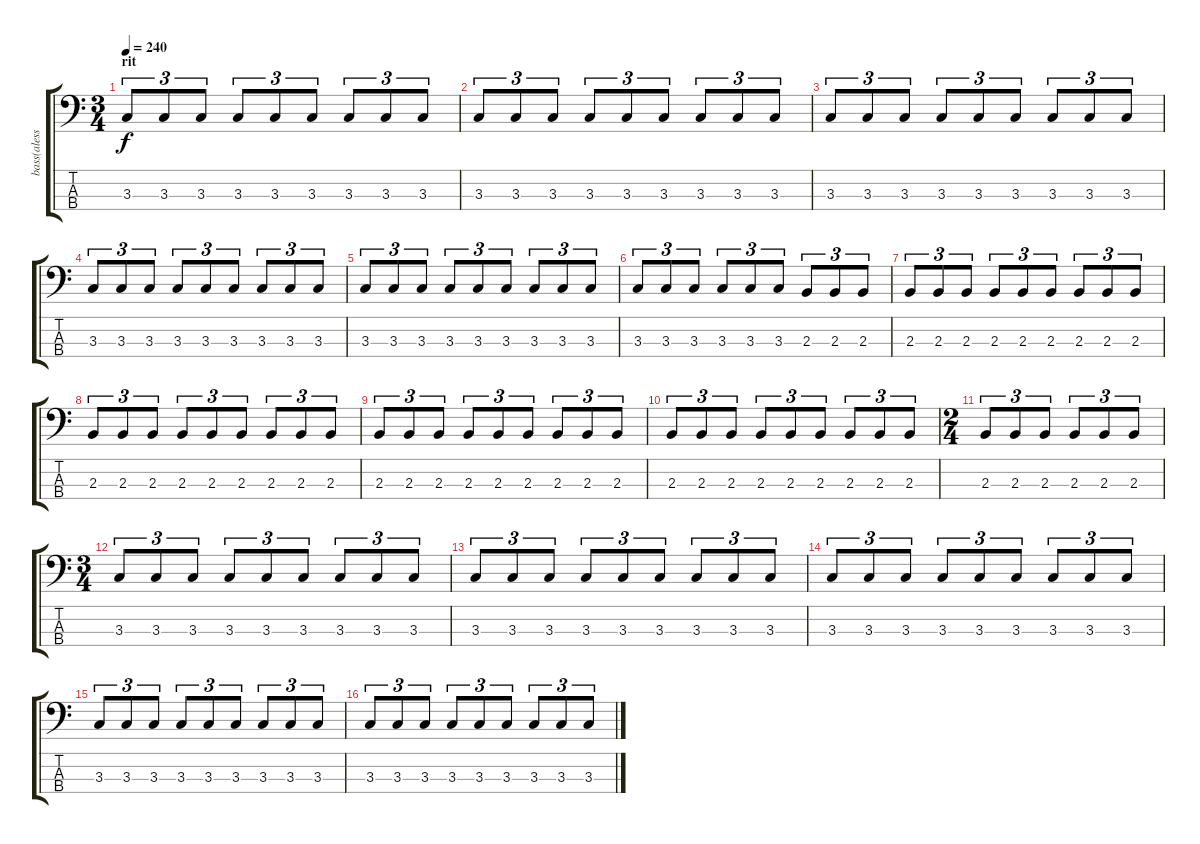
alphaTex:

\track ("bass(alessandro lotta)" "bass(aless") {instrument electricbassfinger}
\staff {score tabs}
\tuning (G2 D2 A1 E1) {hide}
\ts (3 4)
\section ("" "rit")
\tempo 240
\clef f4
\ks c
3.3.8{tu (3 2) dy f} 3.3.8{tu (3 2)} 3.3.8{tu (3 2)} 3.3.8{tu (3 2)} 3.3.8{tu (3 2)} 3.3.8{tu (3 2)} 3.3.8{tu (3 2)} 3.3.8{tu (3 2)} 3.3.8{tu (3 2)} |
3.3.8{tu (3 2)} 3.3.8{tu (3 2)} 3.3.8{tu (3 2)} 3.3.8{tu (3 2)} 3.3.8{tu (3 2)} 3.3.8{tu (3 2)} 3.3.8{tu (3 2)} 3.3.8{tu (3 2)} 3.3.8{tu (3 2)} |
3.3.8{tu (3 2)} 3.3.8{tu (3 2)} 3.3.8{tu (3 2)} 3.3.8{tu (3 2)} 3.3.8{tu (3 2)} 3.3.8{tu (3 2)} 3.3.8{tu (3 2)} 3.3.8{tu (3 2)} 3.3.8{tu (3 2)} |
3.3.8{tu (3 2)} 3.3.8{tu (3 2)} 3.3.8{tu (3 2)} 3.3.8{tu (3 2)} 3.3.8{tu (3 2)} 3.3.8{tu (3 2)} 3.3.8{tu (3 2)} 3.3.8{tu (3 2)} 3.3.8{tu (3 2)} |
3.3.8{tu (3 2)} 3.3.8{tu (3 2)} 3.3.8{tu (3 2)} 3.3.8{tu (3 2)} 3.3.8{tu (3 2)} 3.3.8{tu (3 2)} 3.3.8{tu (3 2)} 3.3.8{tu (3 2)} 3.3.8{tu (3 2)} |
3.3.8{tu (3 2)} 3.3.8{tu (3 2)} 3.3.8{tu (3 2)} 3.3.8{tu (3 2)} 3.3.8{tu (3 2)} 3.3.8{tu (3 2)} 2.3.8{tu (3 2)} 2.3.8{tu (3 2)} 2.3.8{tu (3 2)} |
2.3.8{tu (3 2)} 2.3.8{tu (3 2)} 2.3.8{tu (3 2)} 2.3.8{tu (3 2)} 2.3.8{tu (3 2)} 2.3.8{tu (3 2)} 2.3.8{tu (3 2)} 2.3.8{tu (3 2)} 2.3.8{tu (3 2)} |
2.3.8{tu (3 2)} 2.3.8{tu (3 2)} 2.3.8{tu (3 2)} 2.3.8{tu (3 2)} 2.3.8{tu (3 2)} 2.3.8{tu (3 2)} 2.3.8{tu (3 2)} 2.3.8{tu (3 2)} 2.3.8{tu (3 2)} |
2.3.8{tu (3 2)} 2.3.8{tu (3 2)} 2.3.8{tu (3 2)} 2.3.8{tu (3 2)} 2.3.8{tu (3 2)} 2.3.8{tu (3 2)} 2.3.8{tu (3 2)} 2.3.8{tu (3 2)} 2.3.8{tu (3 2)} |
2.3.8{tu (3 2)} 2.3.8{tu (3 2)} 2.3.8{tu (3 2)} 2.3.8{tu (3 2)} 2.3.8{tu (3 2)} 2.3.8{tu (3 2)} 2.3.8{tu (3 2)} 2.3.8{tu (3 2)} 2.3.8{tu (3 2)} |
\ts (2 4)
2.3.8{tu (3 2)} 2.3.8{tu (3 2)} 2.3.8{tu (3 2)} 2.3.8{tu (3 2)} 2.3.8{tu (3 2)} 2.3.8{tu (3 2)} |
\ts (3 4)
3.3.8{tu (3 2)} 3.3.8{tu (3 2)} 3.3.8{tu (3 2)} 3.3.8{tu (3 2)} 3.3.8{tu (3 2)} 3.3.8{tu (3 2)} 3.3.8{tu (3 2)} 3.3.8{tu (3 2)} 3.3.8{tu (3 2)} |
3.3.8{tu (3 2)} 3.3.8{tu (3 2)} 3.3.8{tu (3 2)} 3.3.8{tu (3 2)} 3.3.8{tu (3 2)} 3.3.8{tu (3 2)} 3.3.8{tu (3 2)} 3.3.8{tu (3 2)} 3.3.8{tu (3 2)} |
3.3.8{tu (3 2)} 3.3.8{tu (3 2)} 3.3.8{tu (3 2)} 3.3.8{tu (3 2)} 3.3.8{tu (3 2)} 3.3.8{tu (3 2)} 3.3.8{tu (3 2)} 3.3.8{tu (3 2)} 3.3.8{tu (3 2)} |
3.3.8{tu (3 2)} 3.3.8{tu (3 2)} 3.3.8{tu (3 2)} 3.3.8{tu (3 2)} 3.3.8{tu (3 2)} 3.3.8{tu (3 2)} 3.3.8{tu (3 2)} 3.3.8{tu (3 2)} 3.3.8{tu (3 2)} |
3.3.8{tu (3 2)} 3.3.8{tu (3 2)} 3.3.8{tu (3 2)} 3.3.8{tu (3 2)} 3.3.8{tu (3 2)} 3.3.8{tu (3 2)} 3.3.8{tu (3 2)} 3.3.8{tu (3 2)} 3.3.8{tu (3 2)}
